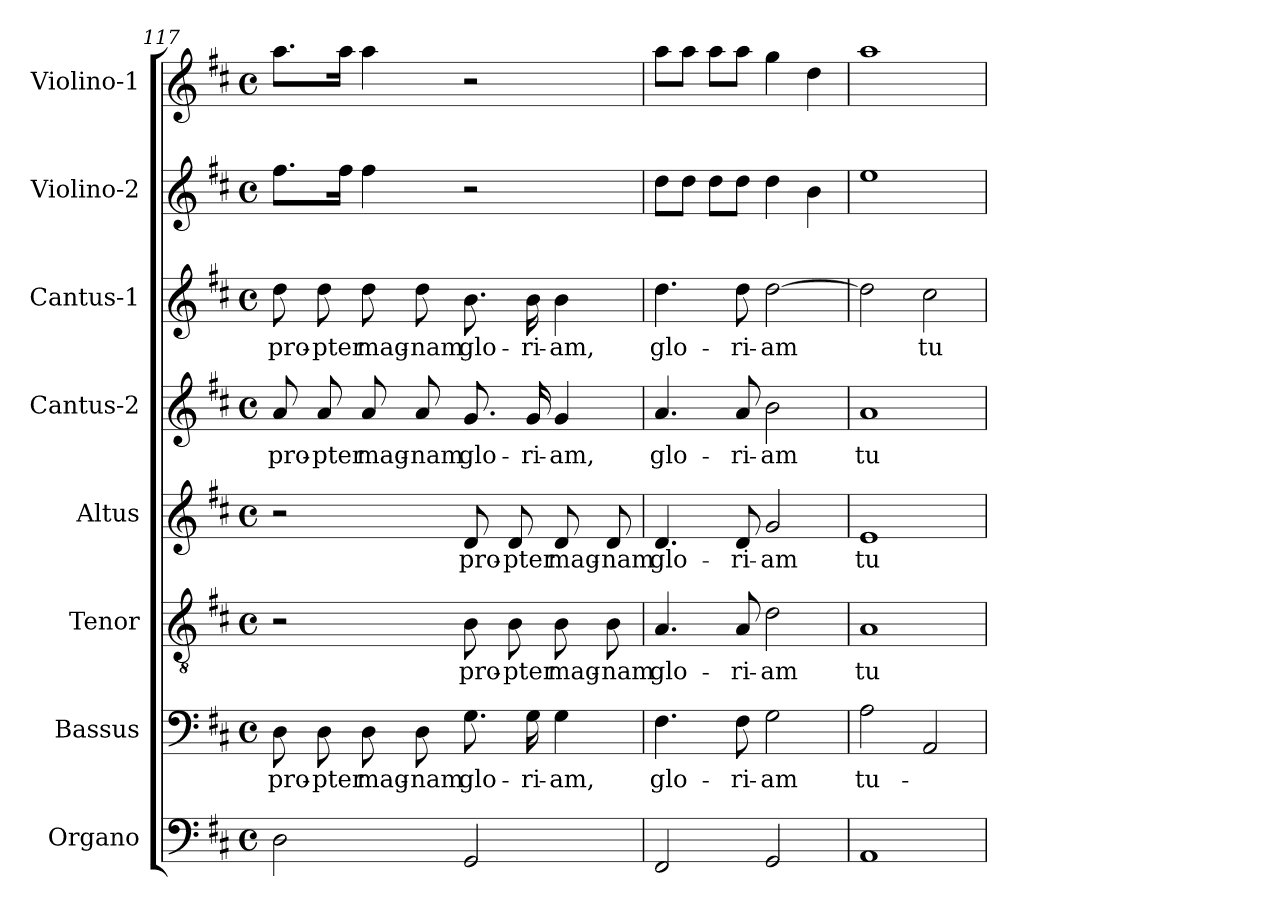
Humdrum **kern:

**kern	**kern	**text	**kern	**text	**kern	**text	**kern	**text	**kern	**text	**kern	**kern
*part8	*part7	*part7	*part6	*part6	*part5	*part5	*part4	*part4	*part3	*part3	*part2	*part1
*staff8	*staff7	*staff7	*staff6	*staff6	*staff5	*staff5	*staff4	*staff4	*staff3	*staff3	*staff2	*staff1
*I"Organo	*I"Bassus	*	*I"Tenor	*	*I"Altus	*	*I"Cantus-2	*	*I"Cantus-1	*	*I"Violino-2	*I"Violino-1
*I'Og	*I'B	*	*I'T	*	*I'A	*	*I'C2	*	*I'C1	*	*I'V2	*I'V1
*clefF4	*clefF4	*	*clefGv2	*	*clefG2	*	*clefG2	*	*clefG2	*	*clefG2	*clefG2
*k[f#c#]	*k[f#c#]	*	*k[f#c#]	*	*k[f#c#]	*	*k[f#c#]	*	*k[f#c#]	*	*k[f#c#]	*k[f#c#]
*D:	*D:	*	*D:	*	*D:	*	*D:	*	*D:	*	*D:	*D:
*M4/4	*M4/4	*	*M4/4	*	*M4/4	*	*M4/4	*	*M4/4	*	*M4/4	*M4/4
*met(c)	*met(c)	*	*met(c)	*	*met(c)	*	*met(c)	*	*met(c)	*	*met(c)	*met(c)
=117	=117	=117	=117	=117	=117	=117	=117	=117	=117	=117	=117	=117
!	!	!LO:LY:b	!	!	!	!	!	!	!	!	!	!
!	!	!	!	!	!	!	!	!LO:LY:b	!	!	!	!
!	!	!	!	!	!	!	!	!	!	!LO:LY:b	!	!
2D\	8D\	pro-	2r	.	2r	.	8a/	pro-	8dd\	pro-	8.ff#\L	8.aa\L
!	!	!LO:LY:b	!	!	!	!	!	!	!	!	!	!
!	!	!	!	!	!	!	!	!LO:LY:b	!	!	!	!
!	!	!	!	!	!	!	!	!	!	!LO:LY:b	!	!
.	8D\	-pter	.	.	.	.	8a/	-pter	8dd\	-pter	.	.
.	.	.	.	.	.	.	.	.	.	.	16ff#\Jk	16aa\Jk
!	!	!LO:LY:b	!	!	!	!	!	!	!	!	!	!
!	!	!	!	!	!	!	!	!LO:LY:b	!	!	!	!
!	!	!	!	!	!	!	!	!	!	!LO:LY:b	!	!
.	8D\	mag-	.	.	.	.	8a/	mag-	8dd\	mag-	4ff#\	4aa\
!	!	!LO:LY:b	!	!	!	!	!	!	!	!	!	!
!	!	!	!	!	!	!	!	!LO:LY:b	!	!	!	!
!	!	!	!	!	!	!	!	!	!	!LO:LY:b	!	!
.	8D\	-nam	.	.	.	.	8a/	-nam	8dd\	-nam	.	.
!	!	!LO:LY:b	!	!	!	!	!	!	!	!	!	!
!	!	!	!	!LO:LY:b	!	!	!	!	!	!	!	!
!	!	!	!	!	!	!LO:LY:b	!	!	!	!	!	!
!	!	!	!	!	!	!	!	!LO:LY:b	!	!	!	!
!	!	!	!	!	!	!	!	!	!	!LO:LY:b	!	!
2GG/	8.G\	glo-	8B\	pro-	8d/	pro-	8.g/	glo-	8.b\	glo-	2r	2r
!	!	!	!	!LO:LY:b	!	!	!	!	!	!	!	!
!	!	!	!	!	!	!LO:LY:b	!	!	!	!	!	!
.	.	.	8B\	-pter	8d/	-pter	.	.	.	.	.	.
!	!	!LO:LY:b	!	!	!	!	!	!	!	!	!	!
!	!	!	!	!	!	!	!	!LO:LY:b	!	!	!	!
!	!	!	!	!	!	!	!	!	!	!LO:LY:b	!	!
.	16G\	-ri-	.	.	.	.	16g/	-ri-	16b\	-ri-	.	.
!	!	!LO:LY:b	!	!	!	!	!	!	!	!	!	!
!	!	!	!	!LO:LY:b	!	!	!	!	!	!	!	!
!	!	!	!	!	!	!LO:LY:b	!	!	!	!	!	!
!	!	!	!	!	!	!	!	!LO:LY:b	!	!	!	!
!	!	!	!	!	!	!	!	!	!	!LO:LY:b	!	!
.	4G\	-am,	8B\	mag-	8d/	mag-	4g/	-am,	4b\	-am,	.	.
!	!	!	!	!LO:LY:b	!	!	!	!	!	!	!	!
!	!	!	!	!	!	!LO:LY:b	!	!	!	!	!	!
.	.	.	8B\	-nam	8d/	-nam	.	.	.	.	.	.
=118	=118	=118	=118	=118	=118	=118	=118	=118	=118	=118	=118	=118
!	!	!LO:LY:b	!	!	!	!	!	!	!	!	!	!
!	!	!	!	!LO:LY:b	!	!	!	!	!	!	!	!
!	!	!	!	!	!	!LO:LY:b	!	!	!	!	!	!
!	!	!	!	!	!	!	!	!LO:LY:b	!	!	!	!
!	!	!	!	!	!	!	!	!	!	!LO:LY:b	!	!
2FF#/	4.F#\	glo-	4.A/	glo-	4.d/	glo-	4.a/	glo-	4.dd\	glo-	8dd\L	8aa\L
.	.	.	.	.	.	.	.	.	.	.	8dd\J	8aa\J
.	.	.	.	.	.	.	.	.	.	.	8dd\L	8aa\L
!	!	!LO:LY:b	!	!	!	!	!	!	!	!	!	!
!	!	!	!	!LO:LY:b	!	!	!	!	!	!	!	!
!	!	!	!	!	!	!LO:LY:b	!	!	!	!	!	!
!	!	!	!	!	!	!	!	!LO:LY:b	!	!	!	!
!	!	!	!	!	!	!	!	!	!	!LO:LY:b	!	!
.	8F#\	-ri-	8A/	-ri-	8d/	-ri-	8a/	-ri-	8dd\	-ri-	8dd\J	8aa\J
!	!	!LO:LY:b	!	!	!	!	!	!	!	!	!	!
!	!	!	!	!LO:LY:b	!	!	!	!	!	!	!	!
!	!	!	!	!	!	!LO:LY:b	!	!	!	!	!	!
!	!	!	!	!	!	!	!	!LO:LY:b	!	!	!	!
!	!	!	!	!	!	!	!	!	!	!LO:LY:b	!	!
2GG/	2G\	-am	2d\	-am	2g/	-am	2b\	-am	[2dd\	-am	4dd\	4gg\
.	.	.	.	.	.	.	.	.	.	.	4b\	4dd\
=119	=119	=119	=119	=119	=119	=119	=119	=119	=119	=119	=119	=119
!	!	!LO:LY:b	!	!	!	!	!	!	!	!	!	!
!	!	!	!	!LO:LY:b	!	!	!	!	!	!	!	!
!	!	!	!	!	!	!LO:LY:b	!	!	!	!	!	!
!	!	!	!	!	!	!	!	!LO:LY:b	!	!	!	!
1AA	2A\	tu-	1A	tu-	1e	tu-	1a	tu-	2dd\]	.	1ee	1aa
!	!	!	!	!	!	!	!	!	!	!LO:LY:b	!	!
.	2AA/	.	.	.	.	.	.	.	2cc#\	tu-	.	.
=	=	=	=	=	=	=	=	=	=	=	=	=
*-	*-	*-	*-	*-	*-	*-	*-	*-	*-	*-	*-	*-
